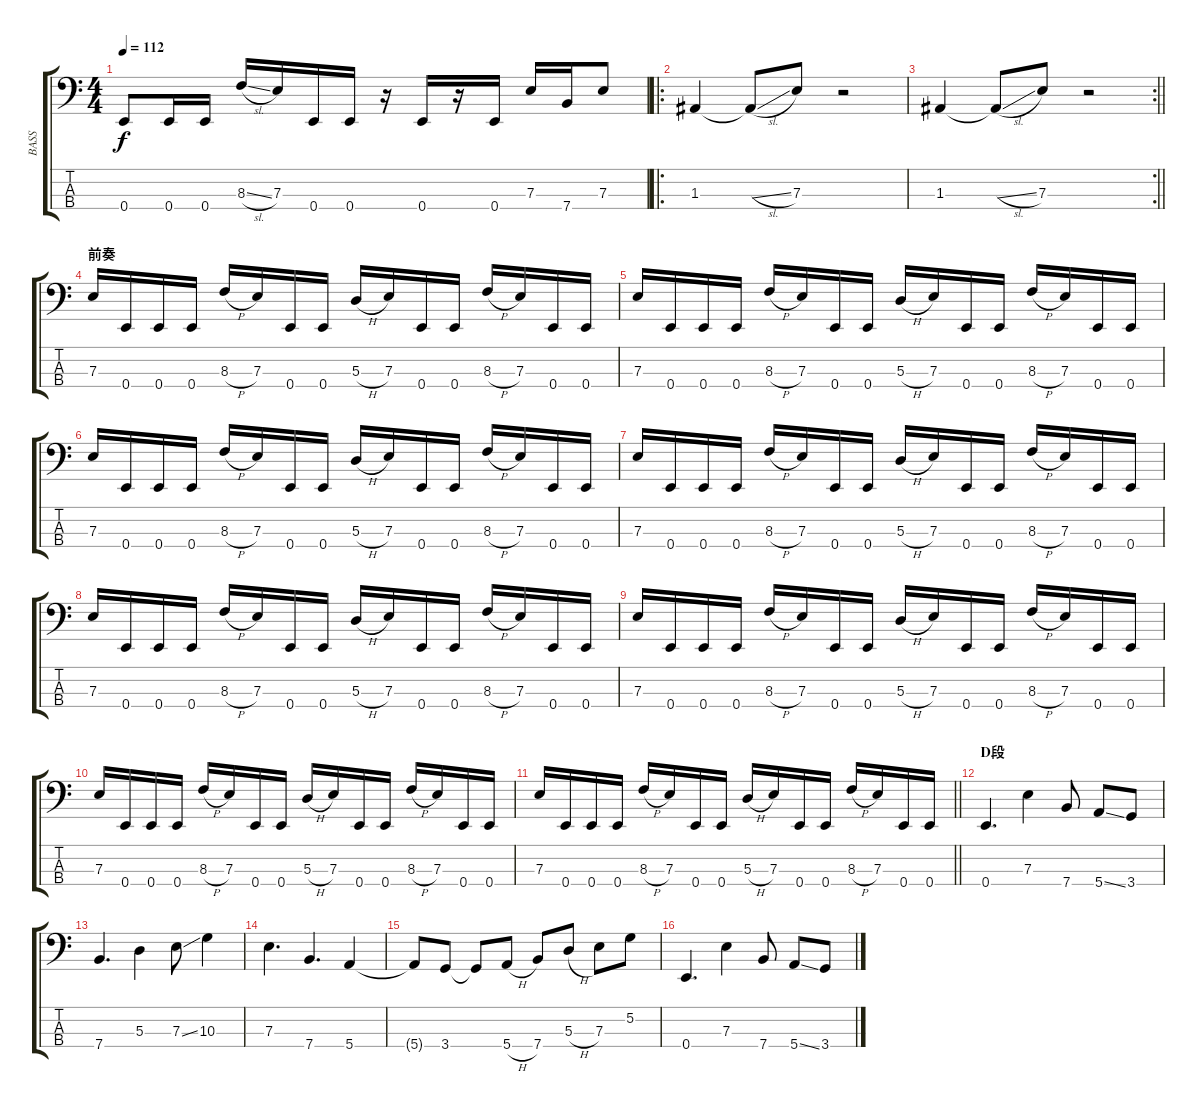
\track ("BASS" "BASS") {instrument electricbassfinger}
\staff {score tabs}
\tuning (G2 D2 A1 E1) {hide}
\ts (4 4)
\tempo 112
\clef f4
\ks c
0.4.8{dy f} 0.4.16 0.4.16 8.3{sl}.16 7.3.16 0.4.16 0.4.16 r.16 0.4.16 r.16 0.4.16 7.3.16 7.4.16 7.3.8 |
\ro
1.3.4 1.3{sl t}.8 7.3.8 r.2 |
\rc 2
\barLineRight lightlight
1.3.4 1.3{sl t}.8 7.3.8 r.2 |
\section ("" "前奏")
7.3.16 0.4.16 0.4.16 0.4.16 8.3{h}.16 7.3.16 0.4.16 0.4.16 5.3{h}.16 7.3.16 0.4.16 0.4.16 8.3{h}.16 7.3.16 0.4.16 0.4.16 |
7.3.16 0.4.16 0.4.16 0.4.16 8.3{h}.16 7.3.16 0.4.16 0.4.16 5.3{h}.16 7.3.16 0.4.16 0.4.16 8.3{h}.16 7.3.16 0.4.16 0.4.16 |
7.3.16 0.4.16 0.4.16 0.4.16 8.3{h}.16 7.3.16 0.4.16 0.4.16 5.3{h}.16 7.3.16 0.4.16 0.4.16 8.3{h}.16 7.3.16 0.4.16 0.4.16 |
7.3.16 0.4.16 0.4.16 0.4.16 8.3{h}.16 7.3.16 0.4.16 0.4.16 5.3{h}.16 7.3.16 0.4.16 0.4.16 8.3{h}.16 7.3.16 0.4.16 0.4.16 |
7.3.16 0.4.16 0.4.16 0.4.16 8.3{h}.16 7.3.16 0.4.16 0.4.16 5.3{h}.16 7.3.16 0.4.16 0.4.16 8.3{h}.16 7.3.16 0.4.16 0.4.16 |
7.3.16 0.4.16 0.4.16 0.4.16 8.3{h}.16 7.3.16 0.4.16 0.4.16 5.3{h}.16 7.3.16 0.4.16 0.4.16 8.3{h}.16 7.3.16 0.4.16 0.4.16 |
7.3.16 0.4.16 0.4.16 0.4.16 8.3{h}.16 7.3.16 0.4.16 0.4.16 5.3{h}.16 7.3.16 0.4.16 0.4.16 8.3{h}.16 7.3.16 0.4.16 0.4.16 |
\barLineRight lightlight
7.3.16 0.4.16 0.4.16 0.4.16 8.3{h}.16 7.3.16 0.4.16 0.4.16 5.3{h}.16 7.3.16 0.4.16 0.4.16 8.3{h}.16 7.3.16 0.4.16 0.4.16 |
\section ("" "D段")
0.4.4{d} 7.3.4 7.4.8 5.4{ss}.8 3.4.8 |
7.4.4{d} 5.3.4 7.3{ss}.8 10.3.4 |
7.3.4{d} 7.4.4{d} 5.4.4 |
5.4{t}.8 3.4.8 3.4{t}.8 5.4{h}.8 7.4.8 5.3{h}.8 7.3.8 5.2.8 |
0.4.4{d} 7.3.4 7.4.8 5.4{ss}.8 3.4.8
